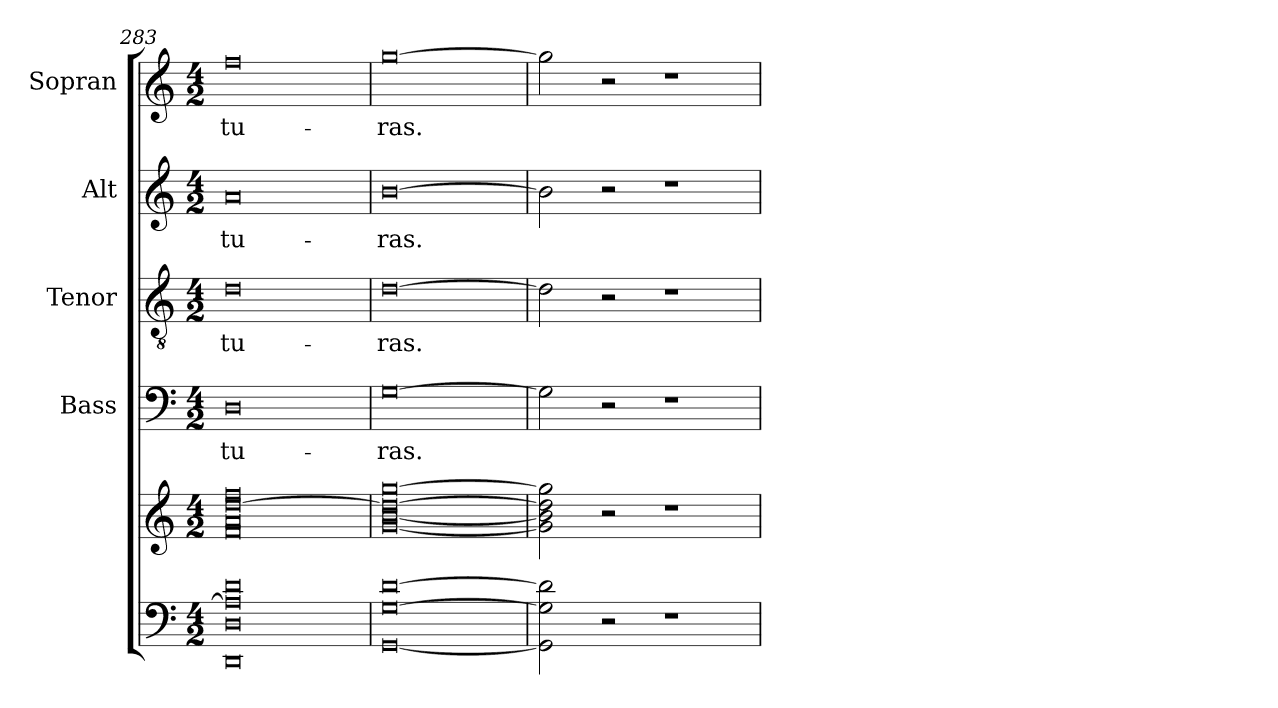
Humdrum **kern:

**kern	**kern	**kern	**text	**kern	**text	**kern	**text	**kern	**text
*part5	*part5	*part4	*part4	*part3	*part3	*part2	*part2	*part1	*part1
*staff6	*staff5	*staff4	*staff4	*staff3	*staff3	*staff2	*staff2	*staff1	*staff1
*	*	*I"Bass	*	*I"Tenor	*	*I"Alt	*	*I"Sopran	*
*	*	*I'B.	*	*I'T.	*	*I'A.	*	*I'S.	*
!!LO:LB:g=z
*clefF4	*clefG2	*clefF4	*	*clefGv2	*	*clefG2	*	*clefG2	*
*k[]	*k[]	*k[]	*	*k[]	*	*k[]	*	*k[]	*
*C:	*C:	*C:	*	*C:	*	*C:	*	*C:	*
*M4/2	*M4/2	*M4/2	*	*M4/2	*	*M4/2	*	*M4/2	*
=283	=283	=283	=283	=283	=283	=283	=283	=283	=283
!	!	!	!LO:LY:b	!	!LO:LY:b	!	!LO:LY:b	!	!LO:LY:b
0DD 0D 0A] 0d	0f 0a [0dd 0ff	0D	-tu-	0d	-tu-	0a	-tu-	0ff	-tu-
=284	=284	=284	=284	=284	=284	=284	=284	=284	=284
!	!	!	!LO:LY:b	!	!LO:LY:b	!	!LO:LY:b	!	!LO:LY:b
[0GG [0G [0d	[0g [0b 0dd_ [0gg	[0G	-ras.	[0d	-ras.	[0b	-ras.	[0gg	-ras.
=285	=285	=285	=285	=285	=285	=285	=285	=285	=285
2GG\] 2G\] 2d\]	2g\] 2b\] 2dd\] 2gg\]	2G\]	.	2d\]	.	2b\]	.	2gg\]	.
2r	2r	2r	.	2r	.	2r	.	2r	.
1r	1r	1r	.	1r	.	1r	.	1r	.
=	=	=	=	=	=	=	=	=	=
*-	*-	*-	*-	*-	*-	*-	*-	*-	*-
